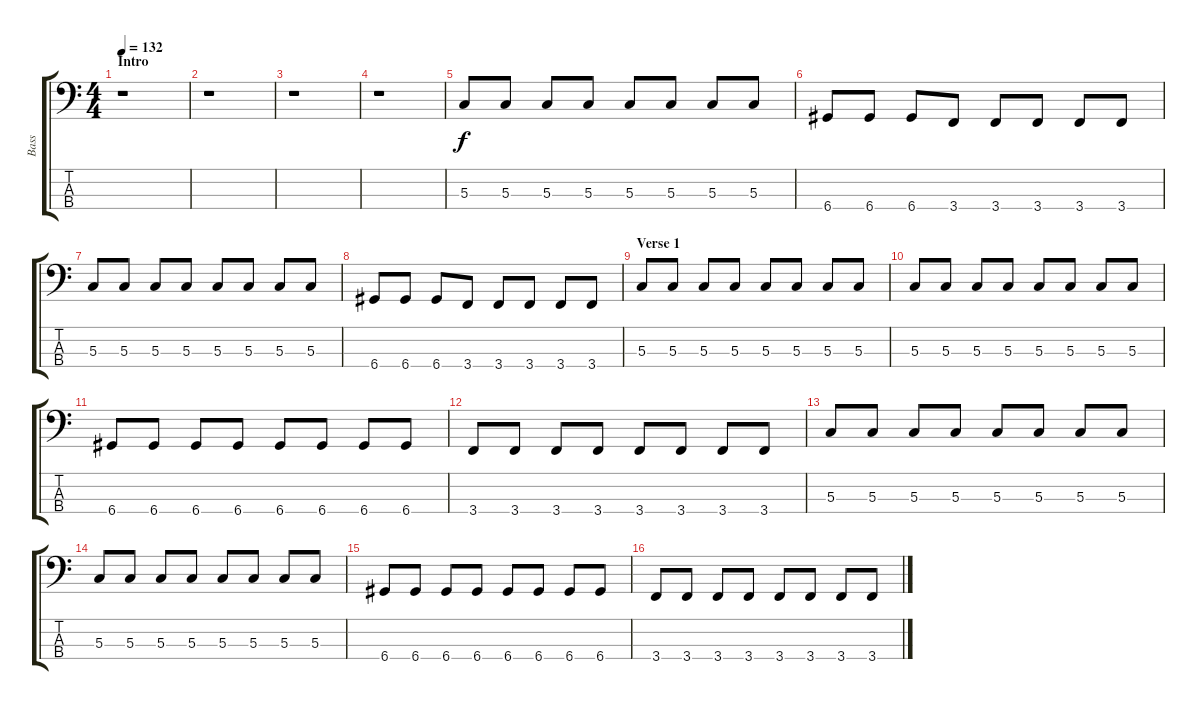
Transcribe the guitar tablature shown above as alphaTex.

\track ("Bass" "Bass") {instrument electricbasspick}
\staff {score tabs}
\tuning (F2 C2 G1 D1) {hide}
\ts (4 4)
\section ("" "Intro")
\tempo 132
\clef f4
\ks c
r.1{dy f instrument electricbasspick} |
r.1 |
r.1 |
r.1 |
5.3.8 5.3.8 5.3.8 5.3.8 5.3.8 5.3.8 5.3.8 5.3.8 |
6.4.8 6.4.8 6.4.8 3.4.8 3.4.8 3.4.8 3.4.8 3.4.8 |
5.3.8 5.3.8 5.3.8 5.3.8 5.3.8 5.3.8 5.3.8 5.3.8 |
6.4.8 6.4.8 6.4.8 3.4.8 3.4.8 3.4.8 3.4.8 3.4.8 |
\section ("" "Verse 1")
5.3.8 5.3.8 5.3.8 5.3.8 5.3.8 5.3.8 5.3.8 5.3.8 |
5.3.8 5.3.8 5.3.8 5.3.8 5.3.8 5.3.8 5.3.8 5.3.8 |
6.4.8 6.4.8 6.4.8 6.4.8 6.4.8 6.4.8 6.4.8 6.4.8 |
3.4.8 3.4.8 3.4.8 3.4.8 3.4.8 3.4.8 3.4.8 3.4.8 |
5.3.8 5.3.8 5.3.8 5.3.8 5.3.8 5.3.8 5.3.8 5.3.8 |
5.3.8 5.3.8 5.3.8 5.3.8 5.3.8 5.3.8 5.3.8 5.3.8 |
6.4.8 6.4.8 6.4.8 6.4.8 6.4.8 6.4.8 6.4.8 6.4.8 |
3.4.8 3.4.8 3.4.8 3.4.8 3.4.8 3.4.8 3.4.8 3.4.8
